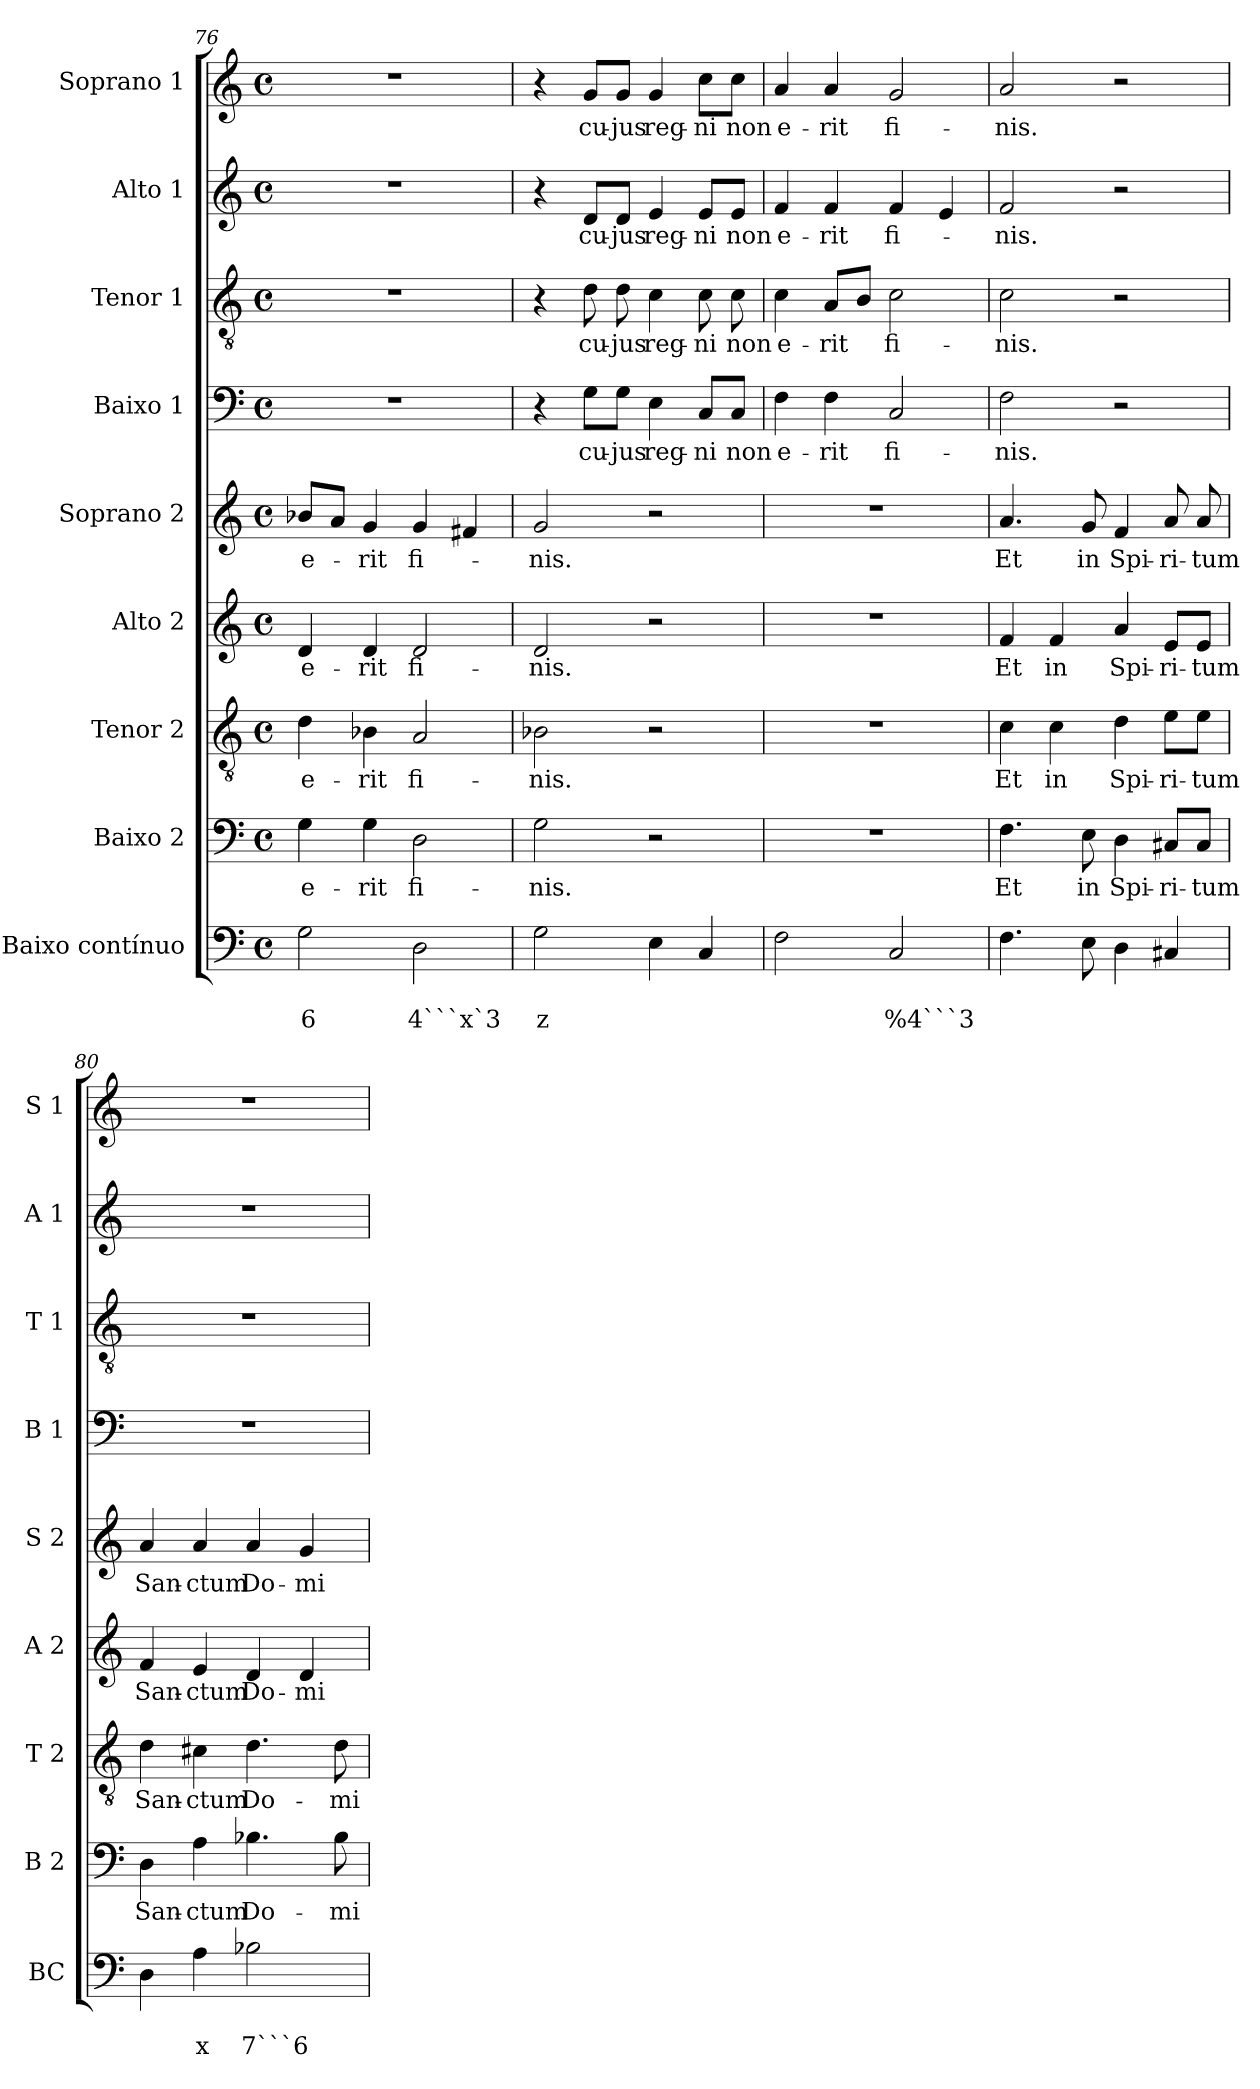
**kern	**text	**text	**kern	**text	**kern	**text	**kern	**text	**kern	**text	**kern	**text	**kern	**text	**kern	**text	**kern	**text
*part9	*part9	*part9	*part8	*part8	*part7	*part7	*part6	*part6	*part5	*part5	*part4	*part4	*part3	*part3	*part2	*part2	*part1	*part1
*staff9	*staff9	*staff9	*staff8	*staff8	*staff7	*staff7	*staff6	*staff6	*staff5	*staff5	*staff4	*staff4	*staff3	*staff3	*staff2	*staff2	*staff1	*staff1
*I"Baixo contínuo	*	*	*I"Baixo 2	*	*I"Tenor 2	*	*I"Alto 2	*	*I"Soprano 2	*	*I"Baixo 1	*	*I"Tenor 1	*	*I"Alto 1	*	*I"Soprano 1	*
*I'BC	*	*	*I'B 2	*	*I'T 2	*	*I'A 2	*	*I'S 2	*	*I'B 1	*	*I'T 1	*	*I'A 1	*	*I'S 1	*
*clefF4	*	*	*clefF4	*	*clefGv2	*	*clefG2	*	*clefG2	*	*clefF4	*	*clefGv2	*	*clefG2	*	*clefG2	*
*k[]	*	*	*k[]	*	*k[]	*	*k[]	*	*k[]	*	*k[]	*	*k[]	*	*k[]	*	*k[]	*
*C:	*	*	*C:	*	*C:	*	*C:	*	*C:	*	*C:	*	*C:	*	*C:	*	*C:	*
*M4/4	*	*	*M4/4	*	*M4/4	*	*M4/4	*	*M4/4	*	*M4/4	*	*M4/4	*	*M4/4	*	*M4/4	*
*met(c)	*	*	*met(c)	*	*met(c)	*	*met(c)	*	*met(c)	*	*met(c)	*	*met(c)	*	*met(c)	*	*met(c)	*
=76	=76	=76	=76	=76	=76	=76	=76	=76	=76	=76	=76	=76	=76	=76	=76	=76	=76	=76
!	!	!LO:LY:b	!	!LO:LY:b	!	!LO:LY:b	!	!LO:LY:b	!	!LO:LY:b	!	!	!	!	!	!	!	!
2G\	.	6	4G\	e-	4d\	e-	4d/	e-	8b-X/L	e-	1r	.	1r	.	1r	.	1r	.
.	.	.	.	.	.	.	.	.	8a/J	.	.	.	.	.	.	.	.	.
!	!	!	!	!LO:LY:b	!	!LO:LY:b	!	!LO:LY:b	!	!LO:LY:b	!	!	!	!	!	!	!	!
.	.	.	4G\	-rit	4B-X\	-rit	4d/	-rit	4g/	-rit	.	.	.	.	.	.	.	.
!	!	!LO:LY:b	!	!LO:LY:b	!	!LO:LY:b	!	!LO:LY:b	!	!LO:LY:b	!	!	!	!	!	!	!	!
2D\	.	4```x`3	2D\	fi-	2A/	fi-	2d/	fi-	4g/	fi-	.	.	.	.	.	.	.	.
.	.	.	.	.	.	.	.	.	4f#X/	.	.	.	.	.	.	.	.	.
!!LO:PB:g=z
=77	=77	=77	=77	=77	=77	=77	=77	=77	=77	=77	=77	=77	=77	=77	=77	=77	=77	=77
!	!	!LO:LY:b	!	!LO:LY:b	!	!LO:LY:b	!	!LO:LY:b	!	!LO:LY:b	!	!	!	!	!	!	!	!
2G\	.	z	2G\	-nis.	2B-X\	-nis.	2d/	-nis.	2g/	-nis.	4r	.	4r	.	4r	.	4r	.
!	!	!	!	!	!	!	!	!	!	!	!	!LO:LY:b	!	!LO:LY:b	!	!LO:LY:b	!	!LO:LY:b
.	.	.	.	.	.	.	.	.	.	.	8G\L	cu-	8d\	cu-	8d/L	cu-	8g/L	cu-
!	!	!	!	!	!	!	!	!	!	!	!	!LO:LY:b	!	!LO:LY:b	!	!LO:LY:b	!	!LO:LY:b
.	.	.	.	.	.	.	.	.	.	.	8G\J	-jus	8d\	-jus	8d/J	-jus	8g/J	-jus
!	!	!	!	!	!	!	!	!	!	!	!	!LO:LY:b	!	!LO:LY:b	!	!LO:LY:b	!	!LO:LY:b
4E\	.	.	2r	.	2r	.	2r	.	2r	.	4E\	reg-	4c\	reg-	4e/	reg-	4g/	reg-
!	!	!	!	!	!	!	!	!	!	!	!	!LO:LY:b	!	!LO:LY:b	!	!LO:LY:b	!	!LO:LY:b
4C/	.	.	.	.	.	.	.	.	.	.	8C/L	-ni	8c\	-ni	8e/L	-ni	8cc\L	-ni
!	!	!	!	!	!	!	!	!	!	!	!	!LO:LY:b	!	!LO:LY:b	!	!LO:LY:b	!	!LO:LY:b
.	.	.	.	.	.	.	.	.	.	.	8C/J	non	8c\	non	8e/J	non	8cc\J	non
=78	=78	=78	=78	=78	=78	=78	=78	=78	=78	=78	=78	=78	=78	=78	=78	=78	=78	=78
!	!	!	!	!	!	!	!	!	!	!	!	!LO:LY:b	!	!LO:LY:b	!	!LO:LY:b	!	!LO:LY:b
2F\	.	.	1r	.	1r	.	1r	.	1r	.	4F\	e-	4c\	e-	4f/	e-	4a/	e-
!	!	!	!	!	!	!	!	!	!	!	!	!LO:LY:b	!	!LO:LY:b	!	!LO:LY:b	!	!LO:LY:b
.	.	.	.	.	.	.	.	.	.	.	4F\	-rit	8A/L	-rit	4f/	-rit	4a/	-rit
.	.	.	.	.	.	.	.	.	.	.	.	.	8B/J	.	.	.	.	.
!	!	!LO:LY:b	!	!	!	!	!	!	!	!	!	!LO:LY:b	!	!LO:LY:b	!	!LO:LY:b	!	!LO:LY:b
2C/	.	%4```3	.	.	.	.	.	.	.	.	2C/	fi-	2c\	fi-	4f/	fi-	2g/	fi-
.	.	.	.	.	.	.	.	.	.	.	.	.	.	.	4e/	.	.	.
=79	=79	=79	=79	=79	=79	=79	=79	=79	=79	=79	=79	=79	=79	=79	=79	=79	=79	=79
!	!	!	!	!LO:LY:b	!	!LO:LY:b	!	!LO:LY:b	!	!LO:LY:b	!	!LO:LY:b	!	!LO:LY:b	!	!LO:LY:b	!	!LO:LY:b
4.F\	.	.	4.F\	Et	4c\	Et	4f/	Et	4.a/	Et	2F\	-nis.	2c\	-nis.	2f/	-nis.	2a/	-nis.
!	!	!	!	!	!	!LO:LY:b	!	!LO:LY:b	!	!	!	!	!	!	!	!	!	!
.	.	.	.	.	4c\	in	4f/	in	.	.	.	.	.	.	.	.	.	.
!	!	!	!	!LO:LY:b	!	!	!	!	!	!LO:LY:b	!	!	!	!	!	!	!	!
8E\	.	.	8E\	in	.	.	.	.	8g/	in	.	.	.	.	.	.	.	.
!	!	!	!	!LO:LY:b	!	!LO:LY:b	!	!LO:LY:b	!	!LO:LY:b	!	!	!	!	!	!	!	!
4D\	.	.	4D\	Spi-	4d\	Spi-	4a/	Spi-	4f/	Spi-	2r	.	2r	.	2r	.	2r	.
!	!	!	!	!LO:LY:b	!	!LO:LY:b	!	!LO:LY:b	!	!LO:LY:b	!	!	!	!	!	!	!	!
4C#X/	.	.	8C#X/L	-ri-	8e\L	-ri-	8e/L	-ri-	8a/	-ri-	.	.	.	.	.	.	.	.
!	!	!	!	!LO:LY:b	!	!LO:LY:b	!	!LO:LY:b	!	!LO:LY:b	!	!	!	!	!	!	!	!
.	.	.	8C#/J	-tum	8e\J	-tum	8e/J	-tum	8a/	-tum	.	.	.	.	.	.	.	.
=80	=80	=80	=80	=80	=80	=80	=80	=80	=80	=80	=80	=80	=80	=80	=80	=80	=80	=80
!	!	!	!	!LO:LY:b	!	!LO:LY:b	!	!LO:LY:b	!	!LO:LY:b	!	!	!	!	!	!	!	!
4D\	.	.	4D\	San-	4d\	San-	4f/	San-	4a/	San-	1r	.	1r	.	1r	.	1r	.
!	!	!LO:LY:b	!	!LO:LY:b	!	!LO:LY:b	!	!LO:LY:b	!	!LO:LY:b	!	!	!	!	!	!	!	!
4A\	.	x	4A\	-ctum	4c#X\	-ctum	4e/	-ctum	4a/	-ctum	.	.	.	.	.	.	.	.
!	!	!LO:LY:b	!	!LO:LY:b	!	!LO:LY:b	!	!LO:LY:b	!	!LO:LY:b	!	!	!	!	!	!	!	!
2B-X\	.	7```6	4.B-X\	Do-	4.d\	Do-	4d/	Do-	4a/	Do-	.	.	.	.	.	.	.	.
!	!	!	!	!	!	!	!	!LO:LY:b	!	!LO:LY:b	!	!	!	!	!	!	!	!
.	.	.	.	.	.	.	4d/	-mi-	4g/	-mi-	.	.	.	.	.	.	.	.
!	!	!	!	!LO:LY:b	!	!LO:LY:b	!	!	!	!	!	!	!	!	!	!	!	!
.	.	.	8B-\	-mi-	8d\	-mi-	.	.	.	.	.	.	.	.	.	.	.	.
=	=	=	=	=	=	=	=	=	=	=	=	=	=	=	=	=	=	=
*-	*-	*-	*-	*-	*-	*-	*-	*-	*-	*-	*-	*-	*-	*-	*-	*-	*-	*-
